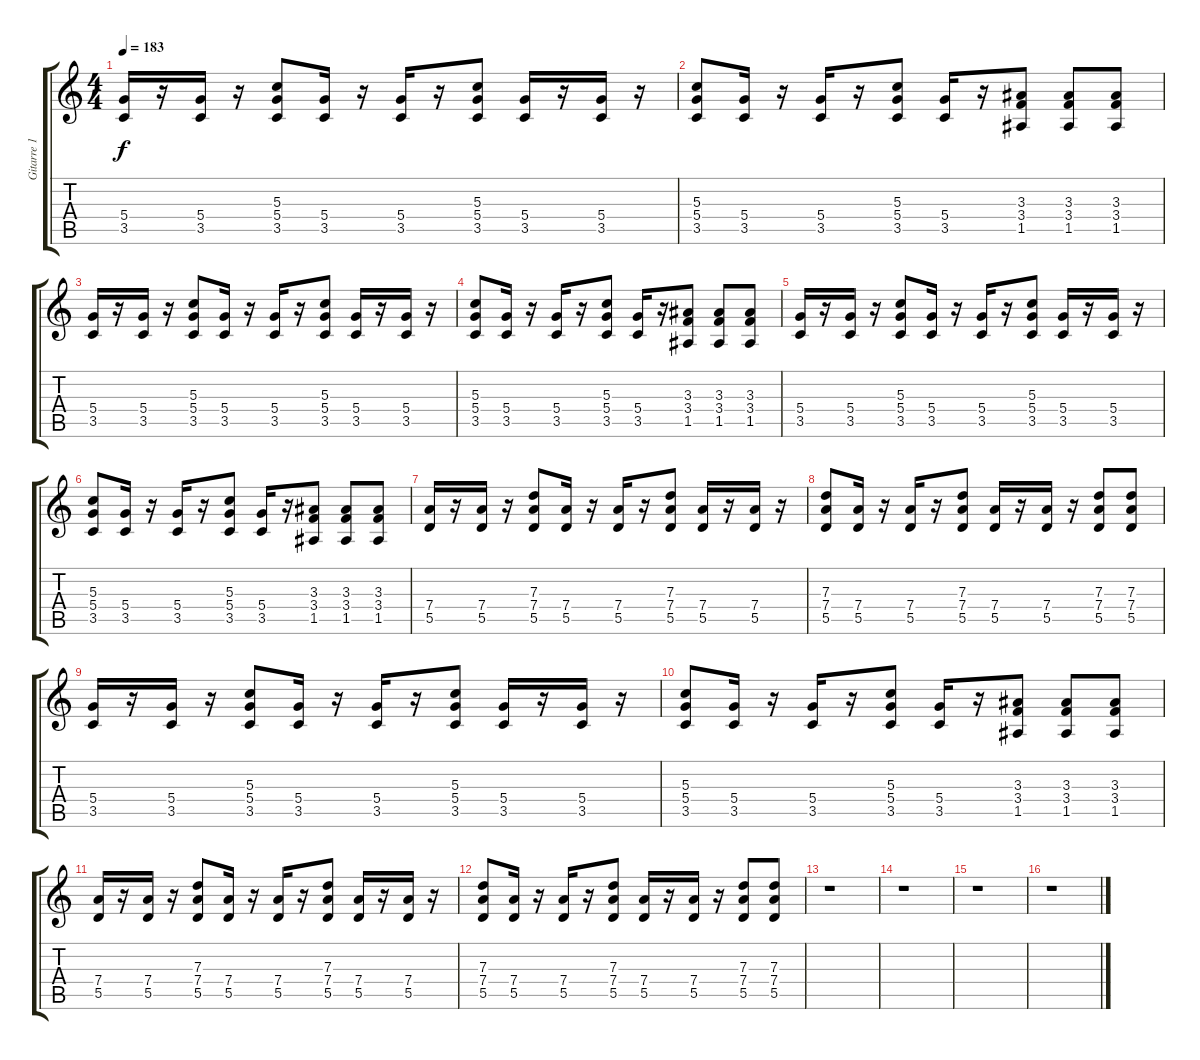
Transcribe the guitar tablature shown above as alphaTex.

\track ("Gitarre 1 - Farin Urlaub" "Gitarre 1 ") {instrument distortionguitar}
\staff {score tabs}
\tuning (E4 B3 G3 D3 A2 D2) {hide}
\ts (4 4)
\tempo 183
\clef g2
\ks c
(5.4 3.5).16{dy f} r.16 (5.4 3.5).16 r.16 (5.3 5.4 3.5).8 (5.4 3.5).16 r.16 (5.4 3.5).16 r.16 (5.3 5.4 3.5).8 (5.4 3.5).16 r.16 (5.4 3.5).16 r.16 |
(5.3 5.4 3.5).8 (5.4 3.5).16 r.16 (5.4 3.5).16 r.16 (5.3 5.4 3.5).8 (5.4 3.5).16 r.16 (3.3 3.4 1.5).8 (3.3 3.4 1.5).8 (3.3 3.4 1.5).8 |
(5.4 3.5).16 r.16 (5.4 3.5).16 r.16 (5.3 5.4 3.5).8 (5.4 3.5).16 r.16 (5.4 3.5).16 r.16 (5.3 5.4 3.5).8 (5.4 3.5).16 r.16 (5.4 3.5).16 r.16 |
(5.3 5.4 3.5).8 (5.4 3.5).16 r.16 (5.4 3.5).16 r.16 (5.3 5.4 3.5).8 (5.4 3.5).16 r.16 (3.3 3.4 1.5).8 (3.3 3.4 1.5).8 (3.3 3.4 1.5).8 |
(5.4 3.5).16 r.16 (5.4 3.5).16 r.16 (5.3 5.4 3.5).8 (5.4 3.5).16 r.16 (5.4 3.5).16 r.16 (5.3 5.4 3.5).8 (5.4 3.5).16 r.16 (5.4 3.5).16 r.16 |
(5.3 5.4 3.5).8 (5.4 3.5).16 r.16 (5.4 3.5).16 r.16 (5.3 5.4 3.5).8 (5.4 3.5).16 r.16 (3.3 3.4 1.5).8 (3.3 3.4 1.5).8 (3.3 3.4 1.5).8 |
(7.4 5.5).16 r.16 (7.4 5.5).16 r.16 (7.3 7.4 5.5).8 (7.4 5.5).16 r.16 (7.4 5.5).16 r.16 (7.3 7.4 5.5).8 (7.4 5.5).16 r.16 (7.4 5.5).16 r.16 |
(7.3 7.4 5.5).8 (7.4 5.5).16 r.16 (7.4 5.5).16 r.16 (7.3 7.4 5.5).8 (7.4 5.5).16 r.16 (7.4 5.5).16 r.16 (7.3 7.4 5.5).8 (7.3 7.4 5.5).8 |
(5.4 3.5).16 r.16 (5.4 3.5).16 r.16 (5.3 5.4 3.5).8 (5.4 3.5).16 r.16 (5.4 3.5).16 r.16 (5.3 5.4 3.5).8 (5.4 3.5).16 r.16 (5.4 3.5).16 r.16 |
(5.3 5.4 3.5).8 (5.4 3.5).16 r.16 (5.4 3.5).16 r.16 (5.3 5.4 3.5).8 (5.4 3.5).16 r.16 (3.3 3.4 1.5).8 (3.3 3.4 1.5).8 (3.3 3.4 1.5).8 |
(7.4 5.5).16 r.16 (7.4 5.5).16 r.16 (7.3 7.4 5.5).8 (7.4 5.5).16 r.16 (7.4 5.5).16 r.16 (7.3 7.4 5.5).8 (7.4 5.5).16 r.16 (7.4 5.5).16 r.16 |
(7.3 7.4 5.5).8 (7.4 5.5).16 r.16 (7.4 5.5).16 r.16 (7.3 7.4 5.5).8 (7.4 5.5).16 r.16 (7.4 5.5).16 r.16 (7.3 7.4 5.5).8 (7.3 7.4 5.5).8 |
r.1 |
r.1 |
r.1 |
r.1
